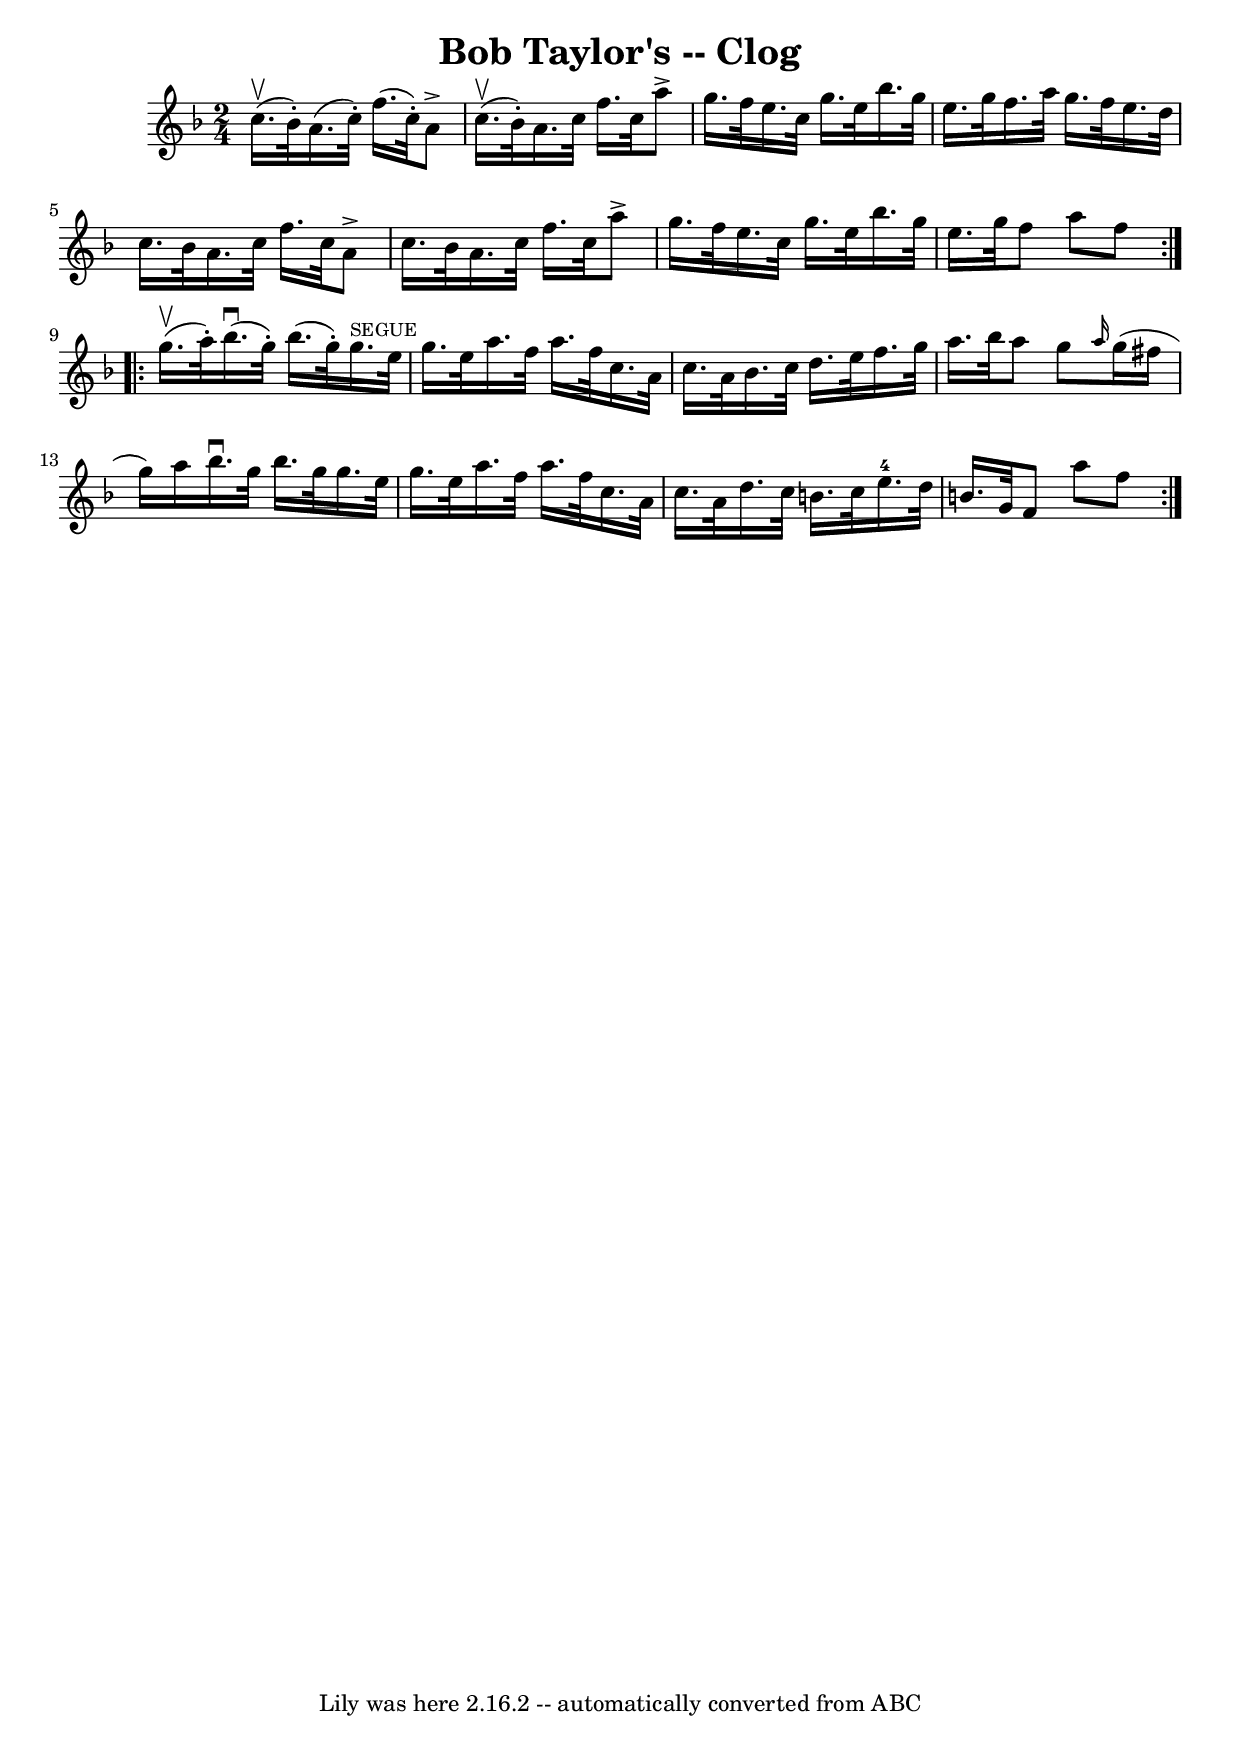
\version "2.16.2"
\include "Mammoth.ily"
\header {
  %% book = "Ryan's Mammoth Collection"
  crossRefNumber = "1"
  footnotes = "\\\\161 957"
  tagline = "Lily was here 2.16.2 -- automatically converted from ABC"
  title = "Bob Taylor's -- Clog"

}
voicedefault =  {



  \repeat volta 2 {

    \time 2/4 
    \key f \major
 c''16.^\upbow(bes'32 -.) |
    a'16. (
    c''32 -.) f''16. (c''32 -.) a'8^\accent c''16.^\upbow(bes'32 
    -.)   |
    a'16. c''32 f''16. c''32 a''8^\accent g''16.  
    f''32    |
    e''16. c''32 g''16. e''32 bes''16. g''32 
    e''16. g''32    |
    f''16. a''32 g''16. f''32 e''16.   
    d''32 c''16. bes'32    |
    a'16. c''32 f''16. c''32    
    a'8^\accent c''16. bes'32    |
    a'16. c''32 f''16. c''32 
    a''8^\accent g''16. f''32    |
    e''16. c''32 g''16.    
    e''32 bes''16. g''32 e''16. g''32    |
    f''8 a''8    
    f''8    
  }     
  \repeat volta 2 {
    g''16.^\upbow(a''32 -.) |
    
    bes''16.^\downbow(g''32 -.) bes''16. (g''32 -.) g''16. 
    ^\segue e''32 g''16. e''32    |
    a''16. f''32 a''16.    
    f''32 c''16. a'32 c''16. a'32    |
    bes'16. c''32    
    d''16. e''32 f''16. g''32 a''16. bes''32    |
    a''8    
    g''8  \grace { a''16  
		 } g''16 (fis''16 g''16) a''16    |
    
    bes''16.^\downbow g''32 bes''16. g''32 g''16. e''32    
    g''16. e''32    |
    a''16. f''32 a''16. f''32 c''16.    
    a'32 c''16. a'32    |
    d''16. c''32 b'16. c''32      
    e''16.-4 d''32 b'16. g'32    |
    f'8 a''8 f''8    
  }   

}

\score{
  <<

    \context Staff="default"
    {
      \voicedefault 
      
    }

  >>
  \layout {
    
  }
  \midi {
  }

}
